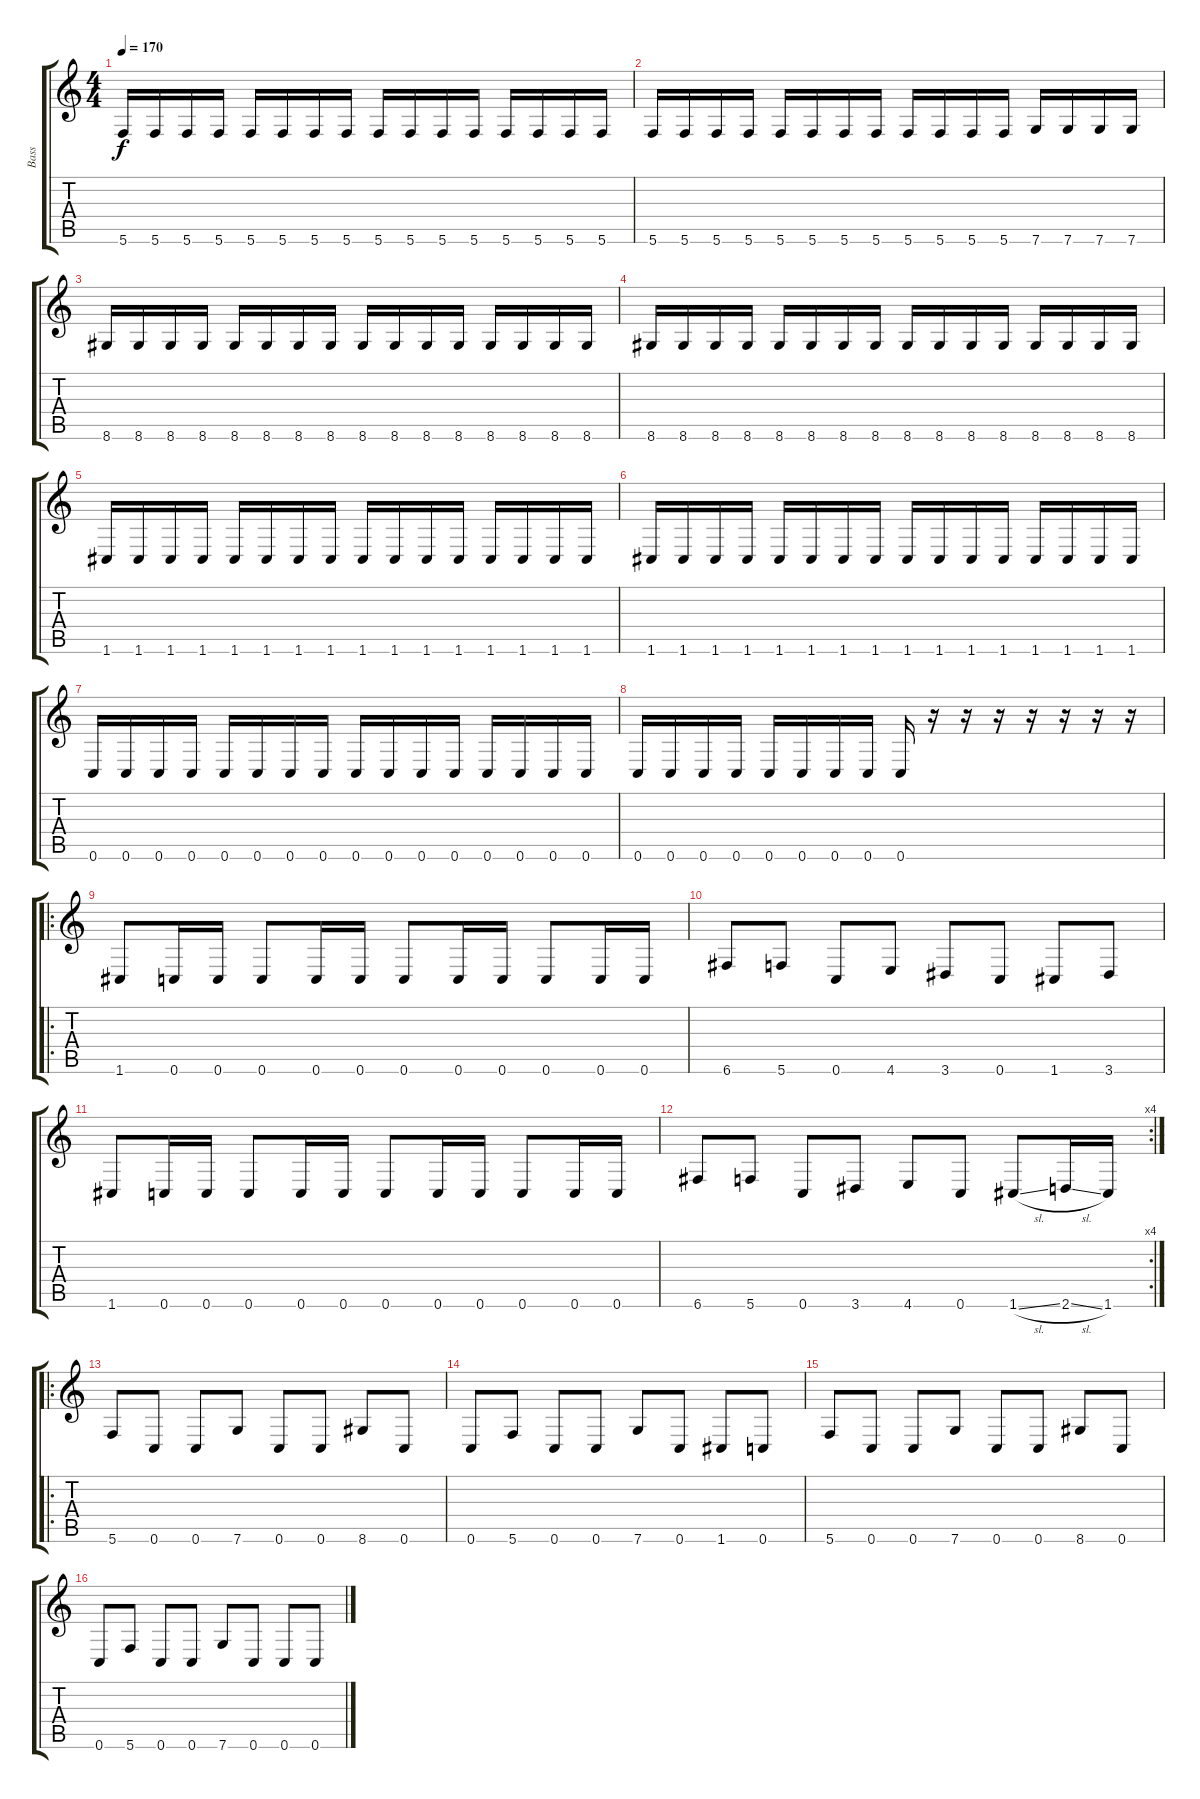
\track ("Bass" "Bass") {instrument slapbass1}
\staff {score tabs}
\tuning (D4 A3 F3 C3 G2 C2) {hide}
\ts (4 4)
\tempo 170
\clef g2
\ks c
5.6.16{dy f volume 16 instrument electricbassfinger} 5.6.16 5.6.16 5.6.16 5.6.16 5.6.16 5.6.16 5.6.16 5.6.16 5.6.16 5.6.16 5.6.16 5.6.16 5.6.16 5.6.16 5.6.16 |
5.6.16 5.6.16 5.6.16 5.6.16 5.6.16 5.6.16 5.6.16 5.6.16 5.6.16 5.6.16 5.6.16 5.6.16 7.6.16 7.6.16 7.6.16 7.6.16 |
8.6.16 8.6.16 8.6.16 8.6.16 8.6.16 8.6.16 8.6.16 8.6.16 8.6.16 8.6.16 8.6.16 8.6.16 8.6.16 8.6.16 8.6.16 8.6.16 |
8.6.16 8.6.16 8.6.16 8.6.16 8.6.16 8.6.16 8.6.16 8.6.16 8.6.16 8.6.16 8.6.16 8.6.16 8.6.16 8.6.16 8.6.16 8.6.16 |
1.6.16 1.6.16 1.6.16 1.6.16 1.6.16 1.6.16 1.6.16 1.6.16 1.6.16 1.6.16 1.6.16 1.6.16 1.6.16 1.6.16 1.6.16 1.6.16 |
1.6.16 1.6.16 1.6.16 1.6.16 1.6.16 1.6.16 1.6.16 1.6.16 1.6.16 1.6.16 1.6.16 1.6.16 1.6.16 1.6.16 1.6.16 1.6.16 |
0.6.16 0.6.16 0.6.16 0.6.16 0.6.16 0.6.16 0.6.16 0.6.16 0.6.16 0.6.16 0.6.16 0.6.16 0.6.16 0.6.16 0.6.16 0.6.16 |
0.6.16 0.6.16 0.6.16 0.6.16 0.6.16 0.6.16 0.6.16 0.6.16 0.6.16 r.16 r.16 r.16 r.16 r.16 r.16 r.16 |
\ro
1.6.8{volume 7 instrument slapbass1} 0.6.16 0.6.16 0.6.8 0.6.16 0.6.16 0.6.8 0.6.16 0.6.16 0.6.8 0.6.16 0.6.16 |
6.6.8 5.6.8 0.6.8 4.6.8 3.6.8 0.6.8 1.6.8 3.6.8 |
1.6.8 0.6.16 0.6.16 0.6.8 0.6.16 0.6.16 0.6.8 0.6.16 0.6.16 0.6.8 0.6.16 0.6.16 |
\rc 4
6.6.8 5.6.8 0.6.8 3.6.8 4.6.8 0.6.8 1.6{sl}.8 2.6{sl}.16 1.6.16 |
\ro
5.6.8{volume 16 instrument electricbassfinger} 0.6.8 0.6.8 7.6.8 0.6.8 0.6.8 8.6.8 0.6.8 |
0.6.8 5.6.8 0.6.8 0.6.8 7.6.8 0.6.8 1.6.8 0.6.8 |
5.6.8 0.6.8 0.6.8 7.6.8 0.6.8 0.6.8 8.6.8 0.6.8 |
0.6.8 5.6.8 0.6.8 0.6.8 7.6.8 0.6.8 0.6.8 0.6.8
